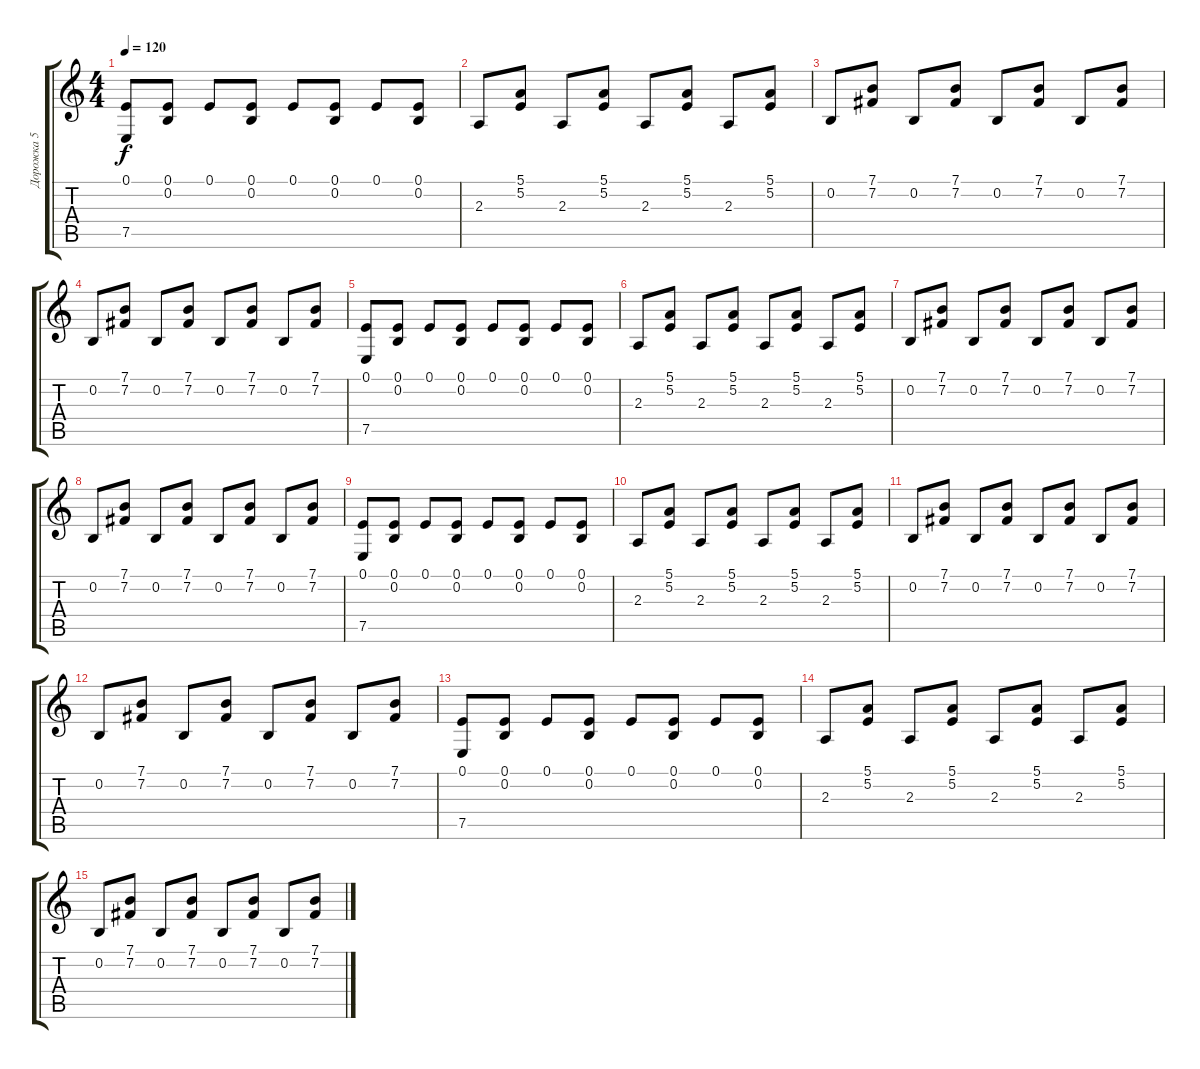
\track ("Дорожка 5" "Дорожка 5") {instrument acousticgrandpiano}
\staff {score tabs}
\tuning (E4 B3 G3 D3 A2 E2) {hide}
\ts (4 4)
\tempo 120
\clef g2
\ks c
(0.1 7.5).8{dy f} (0.1 0.2).8 0.1.8 (0.1 0.2).8 0.1.8 (0.1 0.2).8 0.1.8 (0.1 0.2).8 |
2.3.8 (5.1 5.2).8 2.3.8 (5.1 5.2).8 2.3.8 (5.1 5.2).8 2.3.8 (5.1 5.2).8 |
0.2.8 (7.1 7.2).8 0.2.8 (7.1 7.2).8 0.2.8 (7.1 7.2).8 0.2.8 (7.1 7.2).8 |
0.2.8 (7.1 7.2).8 0.2.8 (7.1 7.2).8 0.2.8 (7.1 7.2).8 0.2.8 (7.1 7.2).8 |
(0.1 7.5).8 (0.1 0.2).8 0.1.8 (0.1 0.2).8 0.1.8 (0.1 0.2).8 0.1.8 (0.1 0.2).8 |
2.3.8 (5.1 5.2).8 2.3.8 (5.1 5.2).8 2.3.8 (5.1 5.2).8 2.3.8 (5.1 5.2).8 |
0.2.8 (7.1 7.2).8 0.2.8 (7.1 7.2).8 0.2.8 (7.1 7.2).8 0.2.8 (7.1 7.2).8 |
0.2.8 (7.1 7.2).8 0.2.8 (7.1 7.2).8 0.2.8 (7.1 7.2).8 0.2.8 (7.1 7.2).8 |
(0.1 7.5).8 (0.1 0.2).8 0.1.8 (0.1 0.2).8 0.1.8 (0.1 0.2).8 0.1.8 (0.1 0.2).8 |
2.3.8 (5.1 5.2).8 2.3.8 (5.1 5.2).8 2.3.8 (5.1 5.2).8 2.3.8 (5.1 5.2).8 |
0.2.8 (7.1 7.2).8 0.2.8 (7.1 7.2).8 0.2.8 (7.1 7.2).8 0.2.8 (7.1 7.2).8 |
0.2.8 (7.1 7.2).8 0.2.8 (7.1 7.2).8 0.2.8 (7.1 7.2).8 0.2.8 (7.1 7.2).8 |
(0.1 7.5).8 (0.1 0.2).8 0.1.8 (0.1 0.2).8 0.1.8 (0.1 0.2).8 0.1.8 (0.1 0.2).8 |
2.3.8 (5.1 5.2).8 2.3.8 (5.1 5.2).8 2.3.8 (5.1 5.2).8 2.3.8 (5.1 5.2).8 |
0.2.8 (7.1 7.2).8 0.2.8 (7.1 7.2).8 0.2.8 (7.1 7.2).8 0.2.8 (7.1 7.2).8
